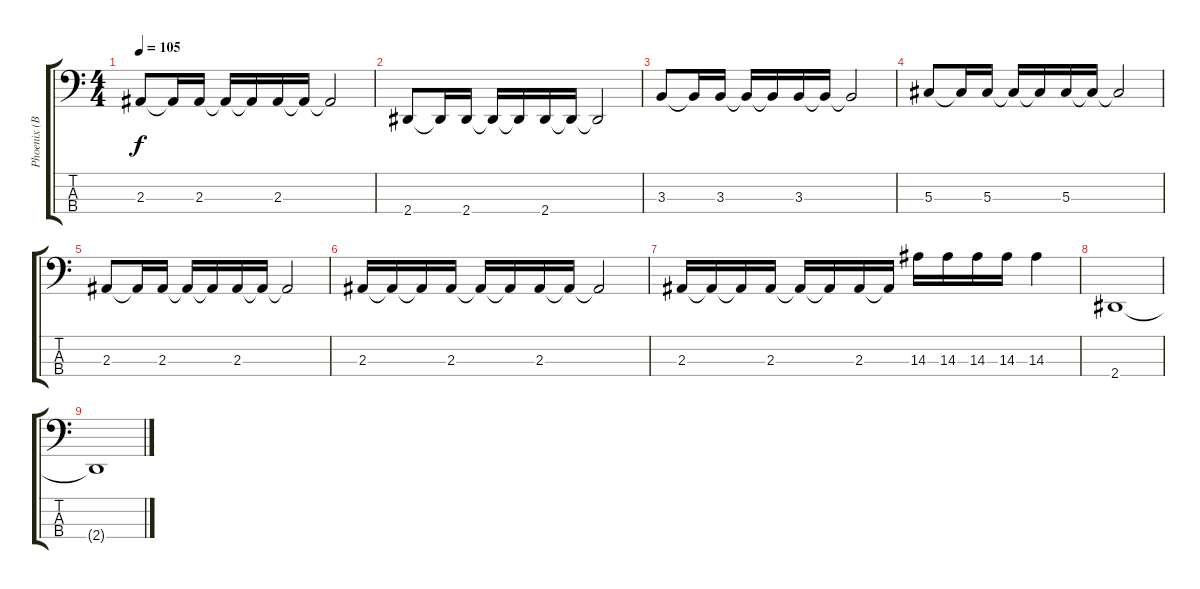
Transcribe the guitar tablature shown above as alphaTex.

\track ("Phoenix (Bass)" "Phoenix (B") {instrument electricbassfinger}
\staff {score tabs}
\tuning (Gb2 Db2 Ab1 Db1) {hide}
\ts (4 4)
\tempo 105
\clef f4
\ks c
2.3.8{dy f} 2.3{t}.16 2.3.16 2.3{t}.16 2.3{t}.16 2.3.16 2.3{t}.16 2.3{t}.2 |
2.4.8 2.4{t}.16 2.4.16 2.4{t}.16 2.4{t}.16 2.4.16 2.4{t}.16 2.4{t}.2 |
3.3.8 3.3{t}.16 3.3.16 3.3{t}.16 3.3{t}.16 3.3.16 3.3{t}.16 3.3{t}.2 |
5.3.8 5.3{t}.16 5.3.16 5.3{t}.16 5.3{t}.16 5.3.16 5.3{t}.16 5.3{t}.2 |
2.3.8 2.3{t}.16 2.3.16 2.3{t}.16 2.3{t}.16 2.3.16 2.3{t}.16 2.3{t}.2 |
2.3.16 2.3{t}.16 2.3{t}.16 2.3.16 2.3{t}.16 2.3{t}.16 2.3.16 2.3{t}.16 2.3{t}.2 |
2.3.16 2.3{t}.16 2.3{t}.16 2.3.16 2.3{t}.16 2.3{t}.16 2.3.16 2.3{t}.16 14.3.16 14.3.16 14.3.16 14.3.16 14.3.4 |
2.4.1 |
2.4{t}.1
